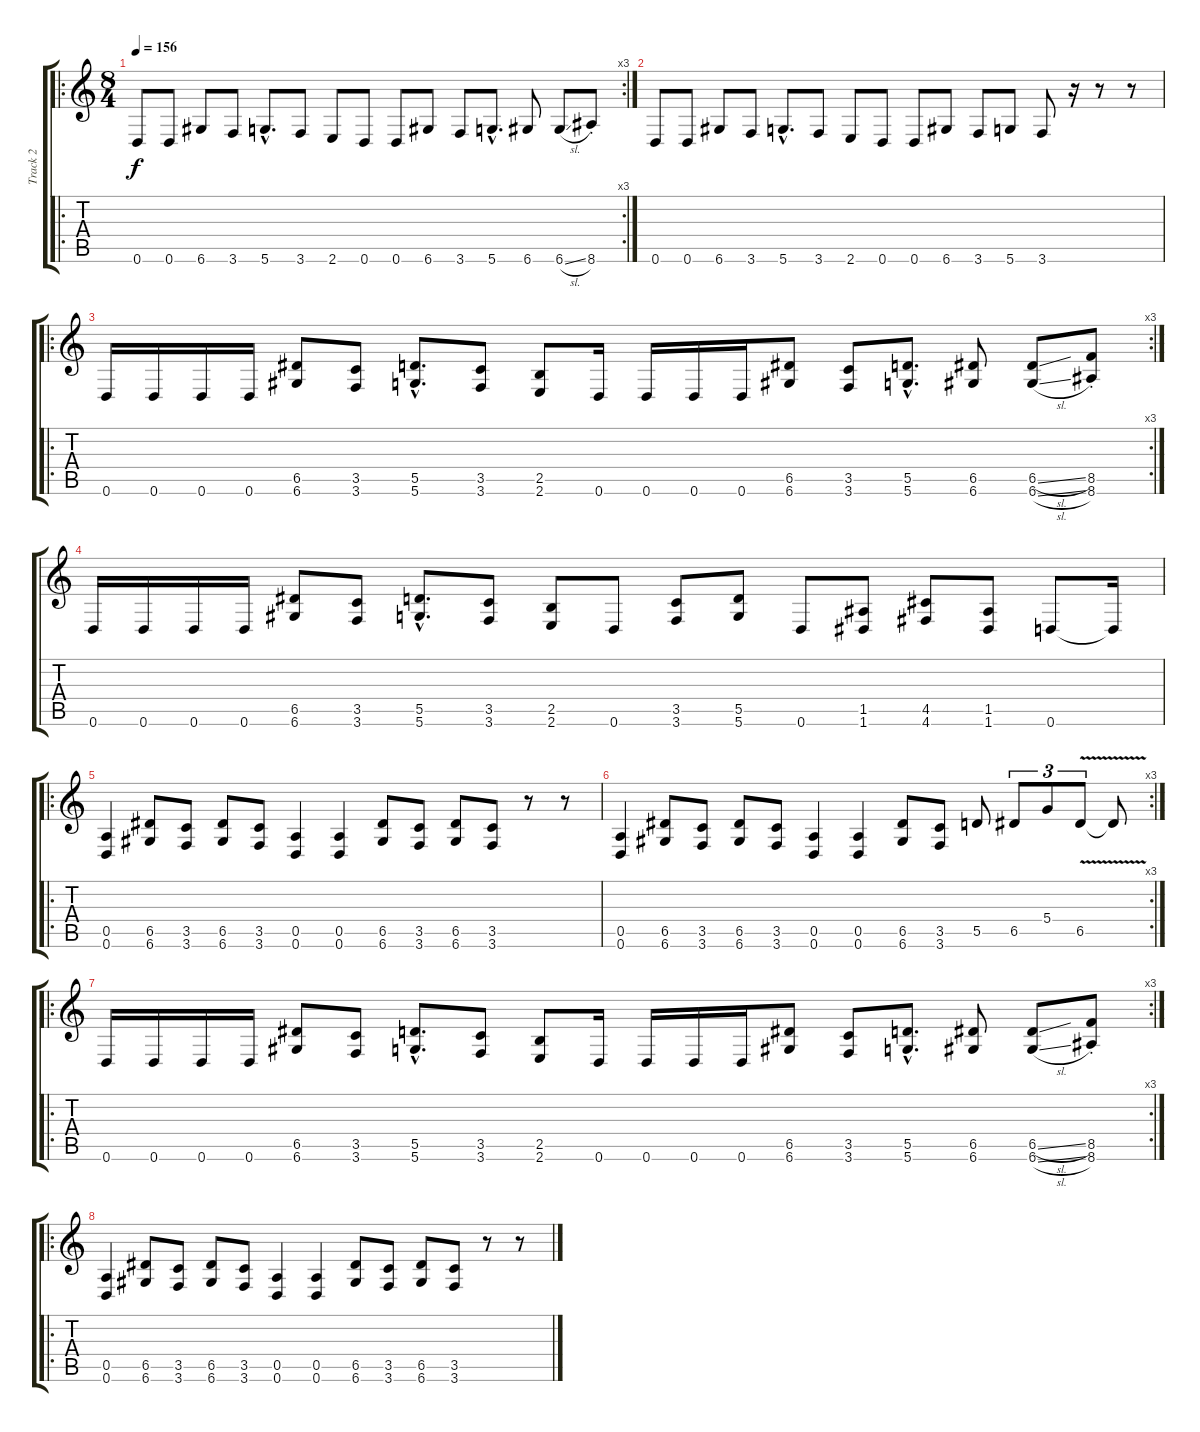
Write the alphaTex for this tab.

\track ("Track 2" "Track 2") {instrument distortionguitar}
\staff {score tabs}
\tuning (E4 B3 G3 D3 A2 D2) {hide}
\ro
\rc 3
\ts (8 4)
\tempo 156
\clef g2
\ks c
0.6.8{dy f instrument distortionguitar} 0.6.8 6.6.8 3.6.8 5.6{hac}.8{d} 3.6.8 2.6.8 0.6.8 0.6.8 6.6.8 3.6.8 5.6{hac}.8{d} 6.6.8 6.6{sl}.8 8.6{st}.8 |
0.6.8 0.6.8 6.6.8 3.6.8 5.6{hac}.8{d} 3.6.8 2.6.8 0.6.8 0.6.8 6.6.8 3.6.8 5.6.8 3.6.8 r.16 r.8 r.8 |
\ro
\rc 3
0.6.16 0.6.16 0.6.16 0.6.16 (6.5 6.6).8 (3.5 3.6).8 (5.5{hac} 5.6{hac}).8{d} (3.5 3.6).8 (2.5 2.6).8 0.6.16 0.6.16 0.6.16 0.6.16 (6.5 6.6).8 (3.5 3.6).8 (5.5{hac} 5.6{hac}).8{d} (6.5 6.6).8 (6.5{sl} 6.6{sl}).8 (8.5 8.6{st}).8 |
0.6.16 0.6.16 0.6.16 0.6.16 (6.5 6.6).8 (3.5 3.6).8 (5.5{hac} 5.6{hac}).8{d} (3.5 3.6).8 (2.5 2.6).8 0.6.8 (3.5 3.6).8 (5.5 5.6).8 0.6.8 (1.5 1.6).8 (4.5 4.6).8 (1.5 1.6).8 0.6.8 0.6{t}.16 |
\ro
(0.5 0.6).4 (6.5 6.6).8 (3.5 3.6).8 (6.5 6.6).8 (3.5 3.6).8 (0.5 0.6).4 (0.5 0.6).4 (6.5 6.6).8 (3.5 3.6).8 (6.5 6.6).8 (3.5 3.6).8 r.8 r.8 |
\rc 3
(0.5 0.6).4 (6.5 6.6).8 (3.5 3.6).8 (6.5 6.6).8 (3.5 3.6).8 (0.5 0.6).4 (0.5 0.6).4 (6.5 6.6).8 (3.5 3.6).8 5.5.8 6.5.8{tu (3 2)} 5.4.8{tu (3 2)} 6.5{v}.8{tu (3 2)} 6.5{t}.8 |
\ro
\rc 3
0.6.16 0.6.16 0.6.16 0.6.16 (6.5 6.6).8 (3.5 3.6).8 (5.5{hac} 5.6{hac}).8{d} (3.5 3.6).8 (2.5 2.6).8 0.6.16 0.6.16 0.6.16 0.6.16 (6.5 6.6).8 (3.5 3.6).8 (5.5{hac} 5.6{hac}).8{d} (6.5 6.6).8 (6.5{sl} 6.6{sl}).8 (8.5 8.6{st}).8 |
\ro
(0.5 0.6).4 (6.5 6.6).8 (3.5 3.6).8 (6.5 6.6).8 (3.5 3.6).8 (0.5 0.6).4 (0.5 0.6).4 (6.5 6.6).8 (3.5 3.6).8 (6.5 6.6).8 (3.5 3.6).8 r.8 r.8
